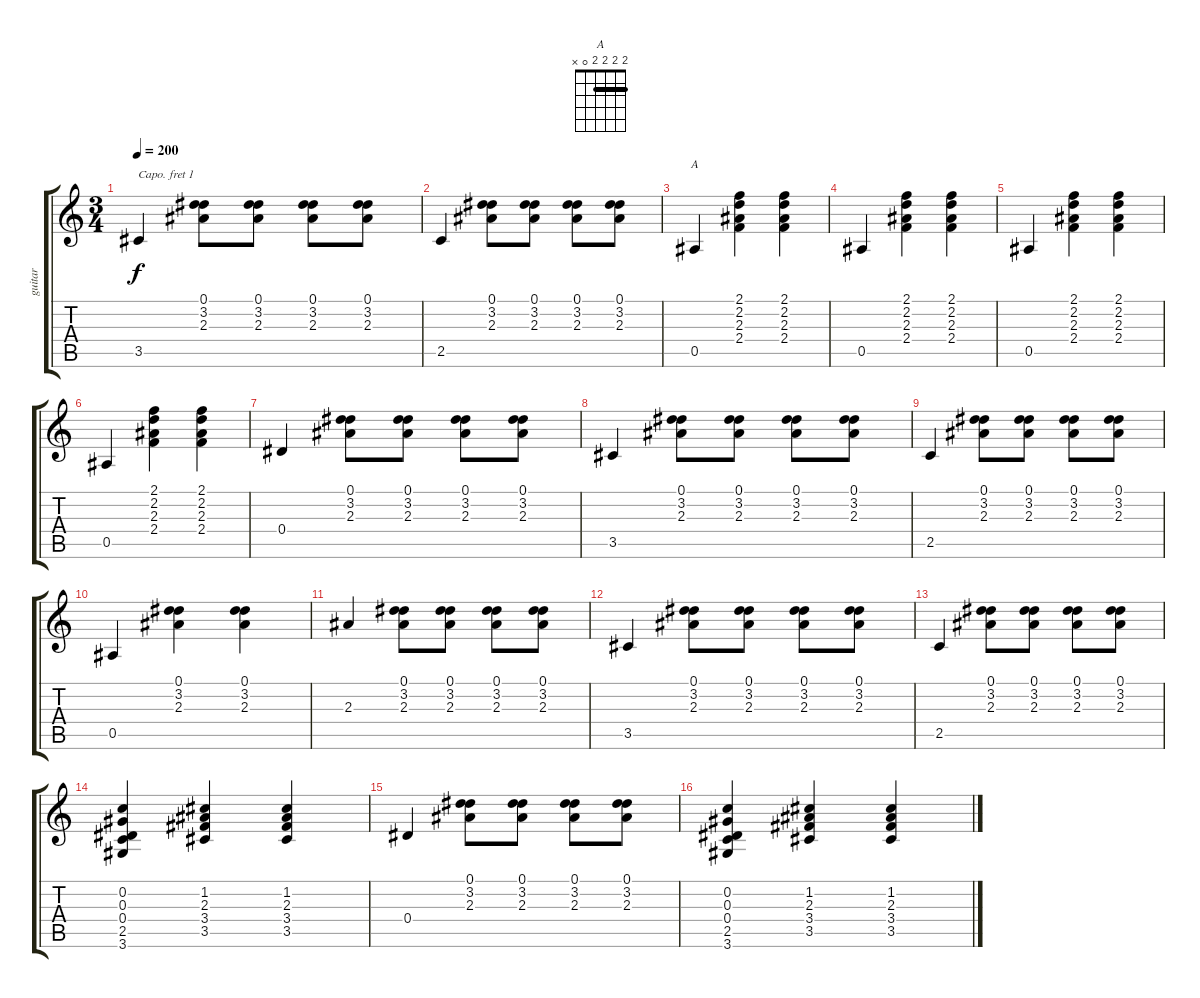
\track ("guitar" "guitar") {instrument acousticguitarsteel}
\staff {score tabs}
\capo 1
\tuning (D4 B3 G3 D3 A2 E2) {hide}
\chord ("A" 2 2 2 2 0 x) {barre 2}
\ts (3 4)
\tempo 200
\clef g2
\ks c
3.5.4{dy f} (0.1 3.2 2.3).8 (0.1 3.2 2.3).8 (0.1 3.2 2.3).8 (0.1 3.2 2.3).8 |
2.5.4 (0.1 3.2 2.3).8 (0.1 3.2 2.3).8 (0.1 3.2 2.3).8 (0.1 3.2 2.3).8 |
0.5.4{ch "A"} (2.1 2.2 2.3 2.4).4 (2.1 2.2 2.3 2.4).4 |
0.5.4 (2.1 2.2 2.3 2.4).4 (2.1 2.2 2.3 2.4).4 |
0.5.4 (2.1 2.2 2.3 2.4).4 (2.1 2.2 2.3 2.4).4 |
0.5.4 (2.1 2.2 2.3 2.4).4 (2.1 2.2 2.3 2.4).4 |
0.4.4 (0.1 3.2 2.3).8 (0.1 3.2 2.3).8 (0.1 3.2 2.3).8 (0.1 3.2 2.3).8 |
3.5.4 (0.1 3.2 2.3).8 (0.1 3.2 2.3).8 (0.1 3.2 2.3).8 (0.1 3.2 2.3).8 |
2.5.4 (0.1 3.2 2.3).8 (0.1 3.2 2.3).8 (0.1 3.2 2.3).8 (0.1 3.2 2.3).8 |
0.5.4 (0.1 3.2 2.3).4 (0.1 3.2 2.3).4 |
2.3.4 (0.1 3.2 2.3).8 (0.1 3.2 2.3).8 (0.1 3.2 2.3).8 (0.1 3.2 2.3).8 |
3.5.4 (0.1 3.2 2.3).8 (0.1 3.2 2.3).8 (0.1 3.2 2.3).8 (0.1 3.2 2.3).8 |
2.5.4 (0.1 3.2 2.3).8 (0.1 3.2 2.3).8 (0.1 3.2 2.3).8 (0.1 3.2 2.3).8 |
(0.2 0.3 0.4 2.5 3.6).4 (1.2 2.3 3.4 3.5).4 (1.2 2.3 3.4 3.5).4 |
0.4.4 (0.1 3.2 2.3).8 (0.1 3.2 2.3).8 (0.1 3.2 2.3).8 (0.1 3.2 2.3).8 |
(0.2 0.3 0.4 2.5 3.6).4 (1.2 2.3 3.4 3.5).4 (1.2 2.3 3.4 3.5).4
